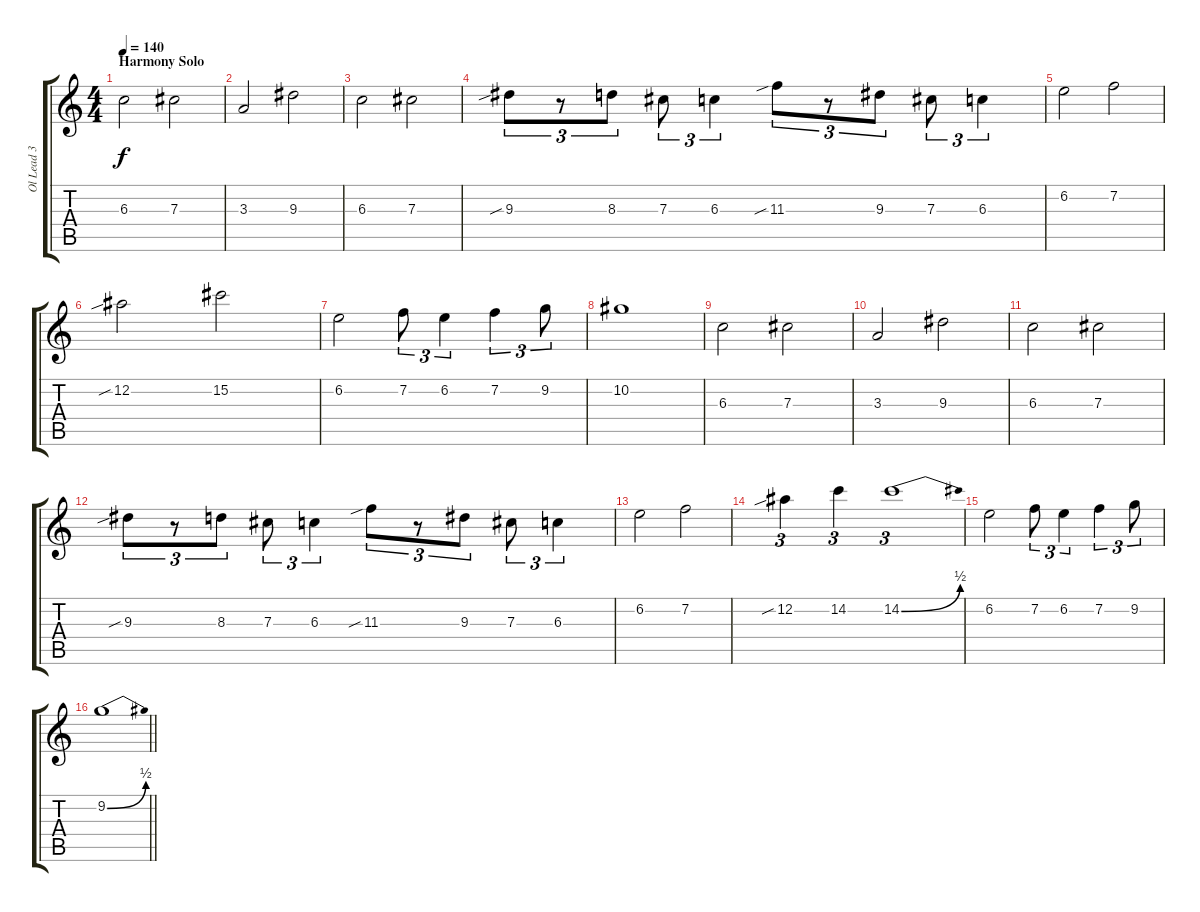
\track ("Ol Lead 3" "Ol Lead 3") {instrument distortionguitar}
\staff {score tabs}
\tuning (Eb4 Bb3 Gb3 Db3 Ab2 Eb2) {hide}
\ts (4 4)
\section ("" "Harmony Solo")
\tempo 140
\clef g2
\ks c
6.3.2{dy f volume 13} 7.3.2 |
3.3.2 9.3.2 |
6.3.2 7.3.2 |
9.3{sib}.8{tu (3 2)} r.8{tu (3 2)} 8.3.8{tu (3 2)} 7.3.8{tu (3 2)} 6.3.4{tu (3 2)} 11.3{sib}.8{tu (3 2)} r.8{tu (3 2)} 9.3.8{tu (3 2)} 7.3.8{tu (3 2)} 6.3.4{tu (3 2)} |
6.2.2 7.2.2 |
12.2{sib}.2 15.2.2 |
6.2.2 7.2.8{tu (3 2)} 6.2.4{tu (3 2)} 7.2.4{tu (3 2)} 9.2.8{tu (3 2)} |
10.2.1 |
6.3.2 7.3.2 |
3.3.2 9.3.2 |
6.3.2 7.3.2 |
9.3{sib}.8{tu (3 2)} r.8{tu (3 2)} 8.3.8{tu (3 2)} 7.3.8{tu (3 2)} 6.3.4{tu (3 2)} 11.3{sib}.8{tu (3 2)} r.8{tu (3 2)} 9.3.8{tu (3 2)} 7.3.8{tu (3 2)} 6.3.4{tu (3 2)} |
6.2.2 7.2.2 |
12.2{sib}.4{tu (3 2)} 14.2.4{tu (3 2)} 14.2{be (bend 0 0 60 2)}.1{tu (3 2)} |
6.2.2 7.2.8{tu (3 2)} 6.2.4{tu (3 2)} 7.2.4{tu (3 2)} 9.2.8{tu (3 2)} |
\barLineRight lightlight
9.2{be (bend 0 0 60 2)}.1
